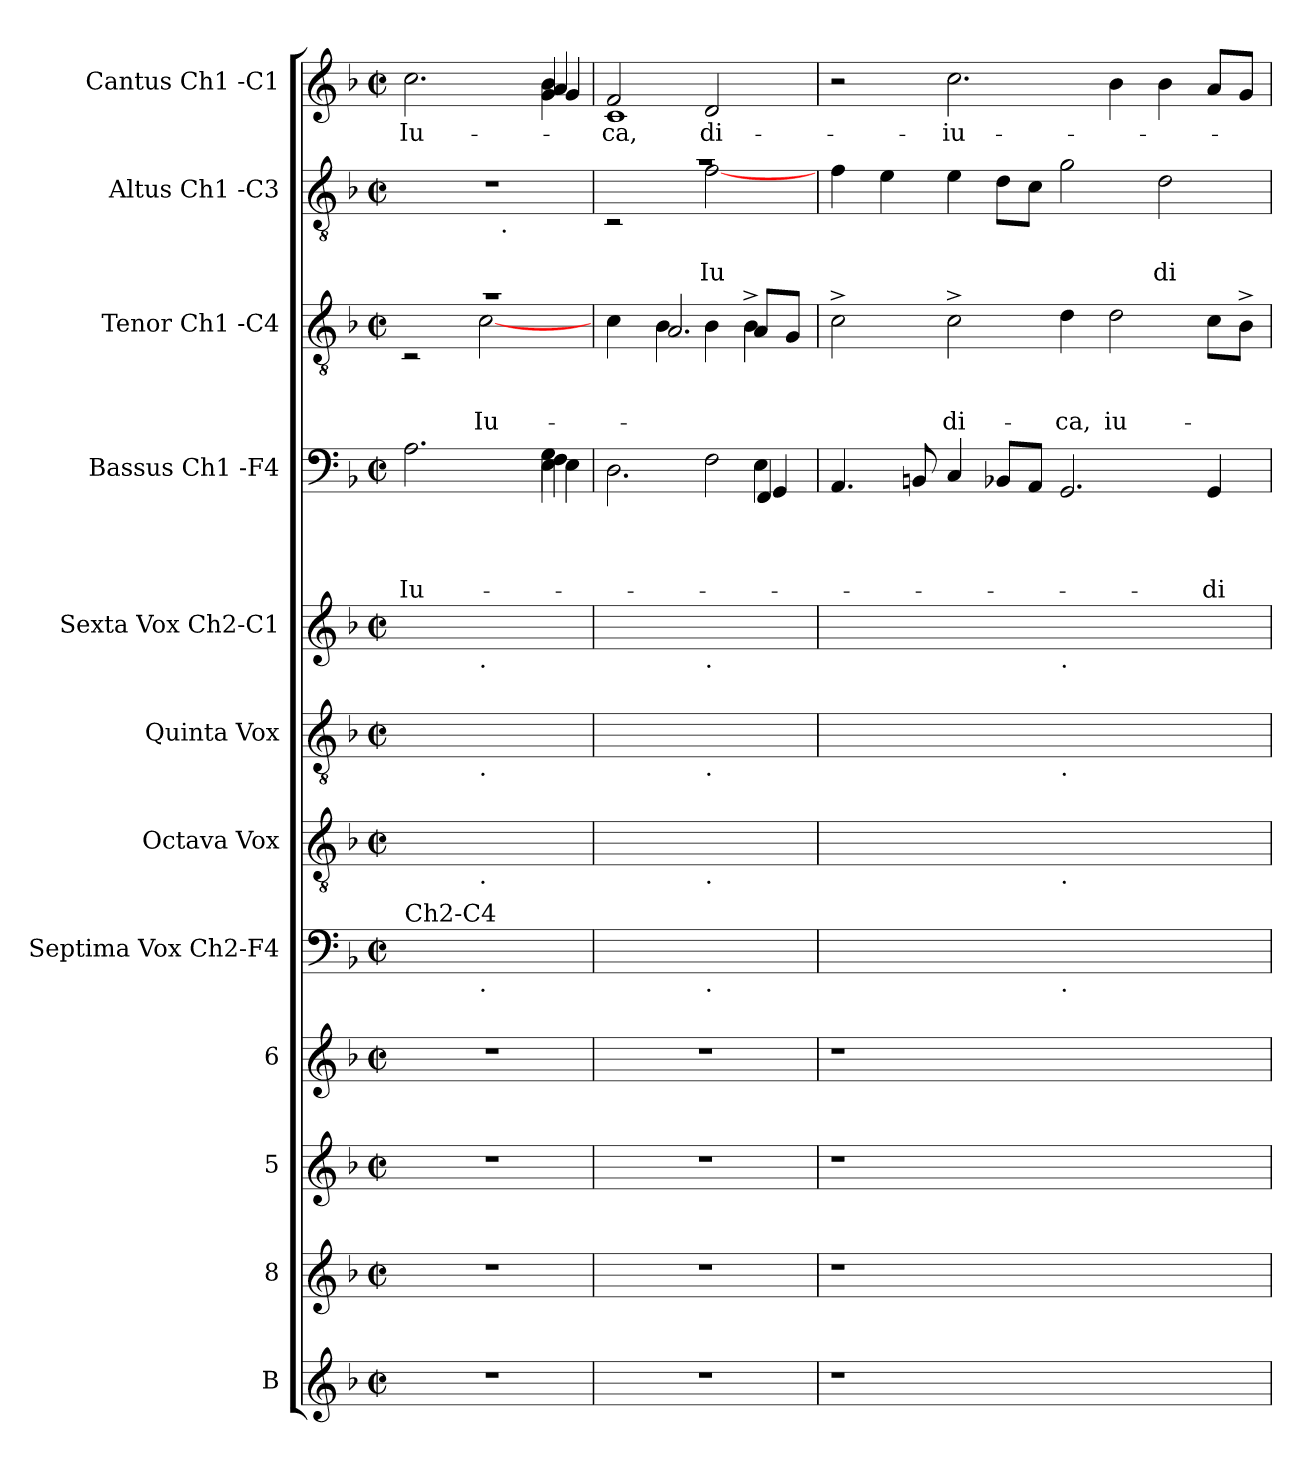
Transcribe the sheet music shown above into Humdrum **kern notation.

**kern	**kern	**kern	**kern	**kern	**kern	**kern	**kern	**kern	**text	**text	**text	**text	**kern	**text	**text	**text	**kern	**text	**text	**kern	**text
*part12	*part11	*part10	*part9	*part8	*part7	*part6	*part5	*part4	*part4	*part4	*part4	*part4	*part3	*part3	*part3	*part3	*part2	*part2	*part2	*part1	*part1
*staff12	*staff11	*staff10	*staff9	*staff8	*staff7	*staff6	*staff5	*staff4	*staff4	*staff4	*staff4	*staff4	*staff3	*staff3	*staff3	*staff3	*staff2	*staff2	*staff2	*staff1	*staff1
*I"B	*I"8	*I"5	*I"6	*I"Septima Vox Ch2-F4	*I"Octava Vox	*I"Quinta Vox	*I"Sexta Vox Ch2-C1	*I"Bassus Ch1 -F4	*	*	*	*	*I"Tenor Ch1 -C4	*	*	*	*I"Altus Ch1 -C3	*	*	*I"Cantus Ch1 -C1	*
*I'B	*	*	*	*	*	*	*	*I'B	*	*	*	*	*I'T	*	*	*	*I'A	*	*	*I'C	*
*clefG2	*clefG2	*clefG2	*clefG2	*clefF4	*clefGv2	*clefGv2	*clefG2	*clefF4	*	*	*	*	*clefGv2	*	*	*	*clefGv2	*	*	*clefG2	*
*k[b-]	*k[b-]	*k[b-]	*k[b-]	*k[b-]	*k[b-]	*k[b-]	*k[b-]	*k[b-]	*	*	*	*	*k[b-]	*	*	*	*k[b-]	*	*	*k[b-]	*
*F:	*F:	*F:	*F:	*F:	*F:	*F:	*F:	*F:	*	*	*	*	*F:	*	*	*	*F:	*	*	*F:	*
*M2/2	*M2/2	*M2/2	*M2/2	*M2/2	*M2/2	*M2/2	*M2/2	*M2/2	*	*	*	*	*M2/2	*	*	*	*M2/2	*	*	*M2/2	*
*met(c|)	*met(c|)	*met(c|)	*met(c|)	*met(c|)	*met(c|)	*met(c|)	*met(c|)	*met(c|)	*	*	*	*	*met(c|)	*	*	*	*met(c|)	*	*	*met(c|)	*
=1	=1	=1	=1	=1	=1	=1	=1	=1	=1	=1	=1	=1	=1	=1	=1	=1	=1	=1	=1	=1	=1
!	!	!	!	!LO:TX:a:t=Ch2-C4	!	!	!	!	!	!	!	!	!	!	!	!	!	!	!	!	!
!	!	!	!	!	!	!	!	!	!	!	!	!LO:LY:b	!	!	!	!	!	!	!	!	!LO:LY:b
*	*	*	*	*	*	*	*	*^	*	*	*	*	*^	*	*	*	*^	*	*	*^	*
*	*	*	*	*	*	*	*	*	*^	*	*	*	*	*	*	*	*	*	*	*	*	*	*	*^	*
*	*	*	*	*	*	*	*	*	*	*^	*	*	*	*	*	*	*	*	*	*	*	*	*	*	*	*^	*
1r	1r	1r	1r	2ryy	2ryy	2ryy	2ryy	2.A\	2.ryy	2.ryy	2.ryy	.	.	.	Iu-	1ra	2rC	.	.	.	1r	2ryy	.	.	2.cc\	2.ryy	2.ryy	2.ryy	Iu-
!	!	!	!	!	!	!	!LO:TX:b:t=.	!	!	!	!	!	!	!	!	!	!	!	!	!	!	!	!	!	!	!	!	!	!
!	!	!	!	!	!	!LO:TX:b:t=.	!	!	!	!	!	!	!	!	!	!	!	!	!	!	!	!	!	!	!	!	!	!	!
!	!	!	!	!	!LO:TX:b:t=.	!	!	!	!	!	!	!	!	!	!	!	!	!	!	!	!	!	!	!	!	!	!	!	!
!	!	!	!	!LO:TX:b:t=.	!	!	!	!	!	!	!	!	!	!	!	!	!	!	!	!	!	!	!	!	!	!	!	!	!
!	!	!	!	!	!	!	!	!	!	!	!	!	!	!	!	!	!	!	!	!LO:LY:b	!	!	!	!	!	!	!	!	!
.	.	.	.	2ryy	2ryy	2ryy	2ryy	.	.	.	.	.	.	.	.	.	[>2c\	.	.	Iu-	.	16ryy	.	.	.	.	.	.	.
!	!	!	!	!	!	!	!	!	!	!	!	!	!	!	!	!	!	!	!	!	!	!LO:TX:b:t=.	!	!	!	!	!	!	!
.	.	.	.	.	.	.	.	.	.	.	.	.	.	.	.	.	.	.	.	.	.	4..ryy	.	.	.	.	.	.	.
.	.	.	.	.	.	.	.	4G\	4F\	4E\	4E\	.	.	.	.	.	.	.	.	.	.	.	.	.	4b-\	4a/	4g/	4g/	.
=2	=2	=2	=2	=2	=2	=2	=2	=2	=2	=2	=2	=2	=2	=2	=2	=2	=2	=2	=2	=2	=2	=2	=2	=2	=2	=2	=2	=2	=2
*	*	*	*	*	*	*	*	*	*	*	*	*	*	*	*	*	*^	*	*	*	*	*	*	*	*	*	*	*	*
!	!	!	!	!	!	!	!	!	!	!	!	!	!	!	!	!	!	!	!	!	!	!	!	!	!	!	!	!	!	!LO:LY:b
*	*	*	*	*	*	*	*	*	*	*	*	*	*	*	*	*	*	*	*	*	*	*	*	*	*	*	*v	*v	*v	*
1r	1r	1r	1r	2ryy	2ryy	2ryy	2ryy	2.D\	2ryy	2.ryy	2.ryy	.	.	.	.	4c\	4ryy	2.ryy	.	.	.	1ra	2rC	.	.	2f/	1c	-ca,
.	.	.	.	.	.	.	.	.	.	.	.	.	.	.	.	4B-\	2.A/	.	.	.	.	.	.	.	.	.	.	.
!	!	!	!	!	!	!	!LO:TX:b:t=.	!	!	!	!	!	!	!	!	!	!	!	!	!	!	!	!	!	!	!	!	!
!	!	!	!	!	!	!LO:TX:b:t=.	!	!	!	!	!	!	!	!	!	!	!	!	!	!	!	!	!	!	!	!	!	!
!	!	!	!	!	!LO:TX:b:t=.	!	!	!	!	!	!	!	!	!	!	!	!	!	!	!	!	!	!	!	!	!	!	!
!	!	!	!	!LO:TX:b:t=.	!	!	!	!	!	!	!	!	!	!	!	!	!	!	!	!	!	!	!	!	!	!	!	!
!	!	!	!	!	!	!	!	!	!	!	!	!	!	!	!	!	!	!	!	!	!	!	!	!	!LO:LY:b	!	!	!LO:LY:b
.	.	.	.	2ryy	2ryy	2ryy	2ryy	.	2F\	.	.	.	.	.	.	4B-\	.	.	.	.	.	.	[>2f\	.	Iu-	2d/	.	-di-
.	.	.	.	.	.	.	.	4E\	.	4FF/	4GG/	.	.	.	.	8A/L	.	4B-^>\	.	.	.	.	.	.	.	.	.	.
.	.	.	.	.	.	.	.	.	.	.	.	.	.	.	.	8G/J	.	.	.	.	.	.	.	.	.	.	.	.
*	*	*	*	*	*	*	*	*v	*v	*v	*v	*	*	*	*	*	*	*	*	*	*	*v	*v	*	*	*v	*v	*
*	*	*	*	*	*	*	*	*	*	*	*	*	*v	*v	*v	*	*	*	*	*	*	*	*
=3	=3	=3	=3	=3	=3	=3	=3	=3	=3	=3	=3	=3	=3	=3	=3	=3	=3	=3	=3	=3	=3
1r	1r	1r	1r	1ryy	1ryy	1ryy	1ryy	4.AA/	.	.	.	.	2c^>\	.	.	.	4f\	.	.	2r	.
.	.	.	.	.	.	.	.	.	.	.	.	.	.	.	.	.	4e\	.	.	.	.
.	.	.	.	.	.	.	.	8BBn/	.	.	.	.	.	.	.	.	.	.	.	.	.
!	!	!	!	!	!	!	!	!	!	!	!	!	!	!	!	!LO:LY:b	!	!	!	!	!LO:LY:b
.	.	.	.	.	.	.	.	4C/	.	.	.	.	2c^>\	.	.	-di-	4e\	.	.	2.cc\	iu-
.	.	.	.	.	.	.	.	8BB-X/L	.	.	.	.	.	.	.	.	8d\L	.	.	.	.
.	.	.	.	.	.	.	.	8AA/J	.	.	.	.	.	.	.	.	8c\J	.	.	.	.
!	!	!	!	!	!	!	!LO:TX:b:t=.	!	!	!	!	!	!	!	!	!	!	!	!	!	!
!	!	!	!	!	!	!LO:TX:b:t=.	!	!	!	!	!	!	!	!	!	!	!	!	!	!	!
!	!	!	!	!	!LO:TX:b:t=.	!	!	!	!	!	!	!	!	!	!	!	!	!	!	!	!
!	!	!	!	!LO:TX:b:t=.	!	!	!	!	!	!	!	!	!	!	!	!	!	!	!	!	!
!	!	!	!	!	!	!	!	!	!	!	!	!	!	!	!	!LO:LY:b	!	!	!	!	!
1ryy	1ryy	1ryy	1ryy	1ryy	1ryy	1ryy	1ryy	2.GG/	.	.	.	.	4d\	.	.	-ca,	2g\	.	.	.	.
!	!	!	!	!	!	!	!	!	!	!	!	!	!	!	!	!LO:LY:b	!	!	!	!	!
.	.	.	.	.	.	.	.	.	.	.	.	.	2d\	.	.	iu-	.	.	.	4b-\	.
!	!	!	!	!	!	!	!	!	!	!	!	!	!	!	!	!	!	!	!LO:LY:b	!	!
.	.	.	.	.	.	.	.	.	.	.	.	.	.	.	.	.	2d\	.	-di-	4b-\	.
!	!	!	!	!	!	!	!	!	!	!	!	!LO:LY:b	!	!	!	!	!	!	!	!	!
.	.	.	.	.	.	.	.	4GG/	.	.	.	-di-	8c\L	.	.	.	.	.	.	8a/L	.
.	.	.	.	.	.	.	.	.	.	.	.	.	8B-^>\J	.	.	.	.	.	.	8g/J	.
=	=	=	=	=	=	=	=	=	=	=	=	=	=	=	=	=	=	=	=	=	=
*-	*-	*-	*-	*-	*-	*-	*-	*-	*-	*-	*-	*-	*-	*-	*-	*-	*-	*-	*-	*-	*-
